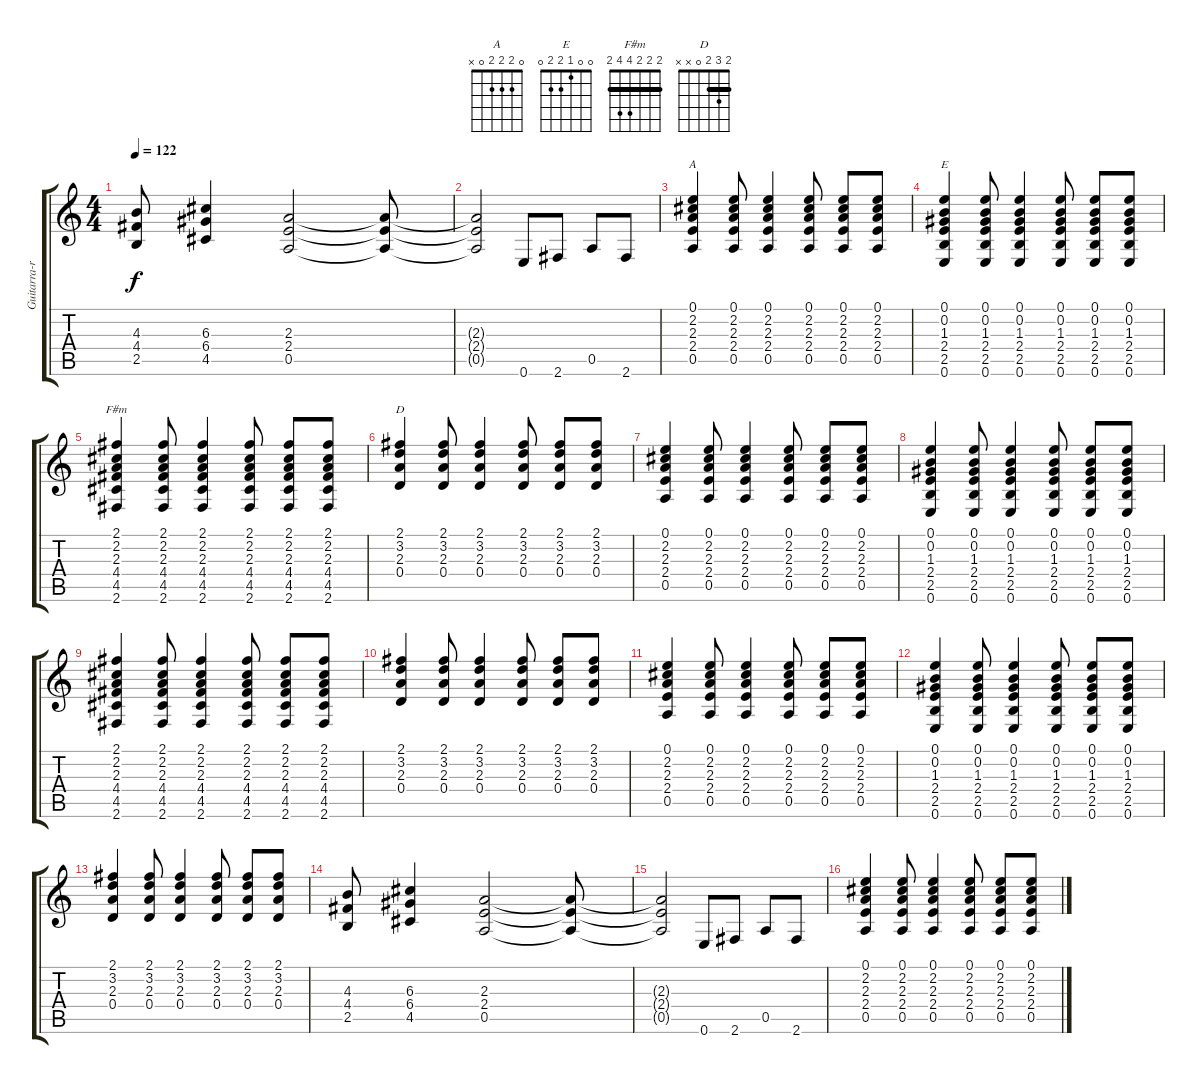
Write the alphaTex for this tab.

\track ("Guitarra-ritmica" "Guitarra-r") {instrument acousticguitarsteel}
\staff {score tabs}
\tuning (E4 B3 G3 D3 A2 E2) {hide}
\chord ("A" 0 2 2 2 0 x)
\chord ("E" 0 0 1 2 2 0)
\chord ("F#m" 2 2 2 4 4 2) {barre 2}
\chord ("D" 2 3 2 0 x x) {barre 2}
\ts (4 4)
\tempo 122
\clef g2
\ks c
(4.3 4.4 2.5).8{dy f} (6.3 6.4 4.5).4 (2.3 2.4 0.5).2 (2.3{t} 2.4{t} 0.5{t}).8 |
(2.3{t} 2.4{t} 0.5{t}).2 0.6.8 2.6.8 0.5.8 2.6.8 |
(0.1 2.2 2.3 2.4 0.5).4{ch "A"} (0.1 2.2 2.3 2.4 0.5).8 (0.1 2.2 2.3 2.4 0.5).4 (0.1 2.2 2.3 2.4 0.5).8 (0.1 2.2 2.3 2.4 0.5).8 (0.1 2.2 2.3 2.4 0.5).8 |
(0.1 0.2 1.3 2.4 2.5 0.6).4{ch "E"} (0.1 0.2 1.3 2.4 2.5 0.6).8 (0.1 0.2 1.3 2.4 2.5 0.6).4 (0.1 0.2 1.3 2.4 2.5 0.6).8 (0.1 0.2 1.3 2.4 2.5 0.6).8 (0.1 0.2 1.3 2.4 2.5 0.6).8 |
(2.1 2.2 2.3 4.4 4.5 2.6).4{ch "F#m"} (2.1 2.2 2.3 4.4 4.5 2.6).8 (2.1 2.2 2.3 4.4 4.5 2.6).4 (2.1 2.2 2.3 4.4 4.5 2.6).8 (2.1 2.2 2.3 4.4 4.5 2.6).8 (2.1 2.2 2.3 4.4 4.5 2.6).8 |
(2.1 3.2 2.3 0.4).4{ch "D"} (2.1 3.2 2.3 0.4).8 (2.1 3.2 2.3 0.4).4 (2.1 3.2 2.3 0.4).8 (2.1 3.2 2.3 0.4).8 (2.1 3.2 2.3 0.4).8 |
(0.1 2.2 2.3 2.4 0.5).4 (0.1 2.2 2.3 2.4 0.5).8 (0.1 2.2 2.3 2.4 0.5).4 (0.1 2.2 2.3 2.4 0.5).8 (0.1 2.2 2.3 2.4 0.5).8 (0.1 2.2 2.3 2.4 0.5).8 |
(0.1 0.2 1.3 2.4 2.5 0.6).4 (0.1 0.2 1.3 2.4 2.5 0.6).8 (0.1 0.2 1.3 2.4 2.5 0.6).4 (0.1 0.2 1.3 2.4 2.5 0.6).8 (0.1 0.2 1.3 2.4 2.5 0.6).8 (0.1 0.2 1.3 2.4 2.5 0.6).8 |
(2.1 2.2 2.3 4.4 4.5 2.6).4 (2.1 2.2 2.3 4.4 4.5 2.6).8 (2.1 2.2 2.3 4.4 4.5 2.6).4 (2.1 2.2 2.3 4.4 4.5 2.6).8 (2.1 2.2 2.3 4.4 4.5 2.6).8 (2.1 2.2 2.3 4.4 4.5 2.6).8 |
(2.1 3.2 2.3 0.4).4 (2.1 3.2 2.3 0.4).8 (2.1 3.2 2.3 0.4).4 (2.1 3.2 2.3 0.4).8 (2.1 3.2 2.3 0.4).8 (2.1 3.2 2.3 0.4).8 |
(0.1 2.2 2.3 2.4 0.5).4 (0.1 2.2 2.3 2.4 0.5).8 (0.1 2.2 2.3 2.4 0.5).4 (0.1 2.2 2.3 2.4 0.5).8 (0.1 2.2 2.3 2.4 0.5).8 (0.1 2.2 2.3 2.4 0.5).8 |
(0.1 0.2 1.3 2.4 2.5 0.6).4 (0.1 0.2 1.3 2.4 2.5 0.6).8 (0.1 0.2 1.3 2.4 2.5 0.6).4 (0.1 0.2 1.3 2.4 2.5 0.6).8 (0.1 0.2 1.3 2.4 2.5 0.6).8 (0.1 0.2 1.3 2.4 2.5 0.6).8 |
(2.1 3.2 2.3 0.4).4 (2.1 3.2 2.3 0.4).8 (2.1 3.2 2.3 0.4).4 (2.1 3.2 2.3 0.4).8 (2.1 3.2 2.3 0.4).8 (2.1 3.2 2.3 0.4).8 |
(4.3 4.4 2.5).8 (6.3 6.4 4.5).4 (2.3 2.4 0.5).2 (2.3{t} 2.4{t} 0.5{t}).8 |
(2.3{t} 2.4{t} 0.5{t}).2 0.6.8 2.6.8 0.5.8 2.6.8 |
(0.1 2.2 2.3 2.4 0.5).4 (0.1 2.2 2.3 2.4 0.5).8 (0.1 2.2 2.3 2.4 0.5).4 (0.1 2.2 2.3 2.4 0.5).8 (0.1 2.2 2.3 2.4 0.5).8 (0.1 2.2 2.3 2.4 0.5).8
